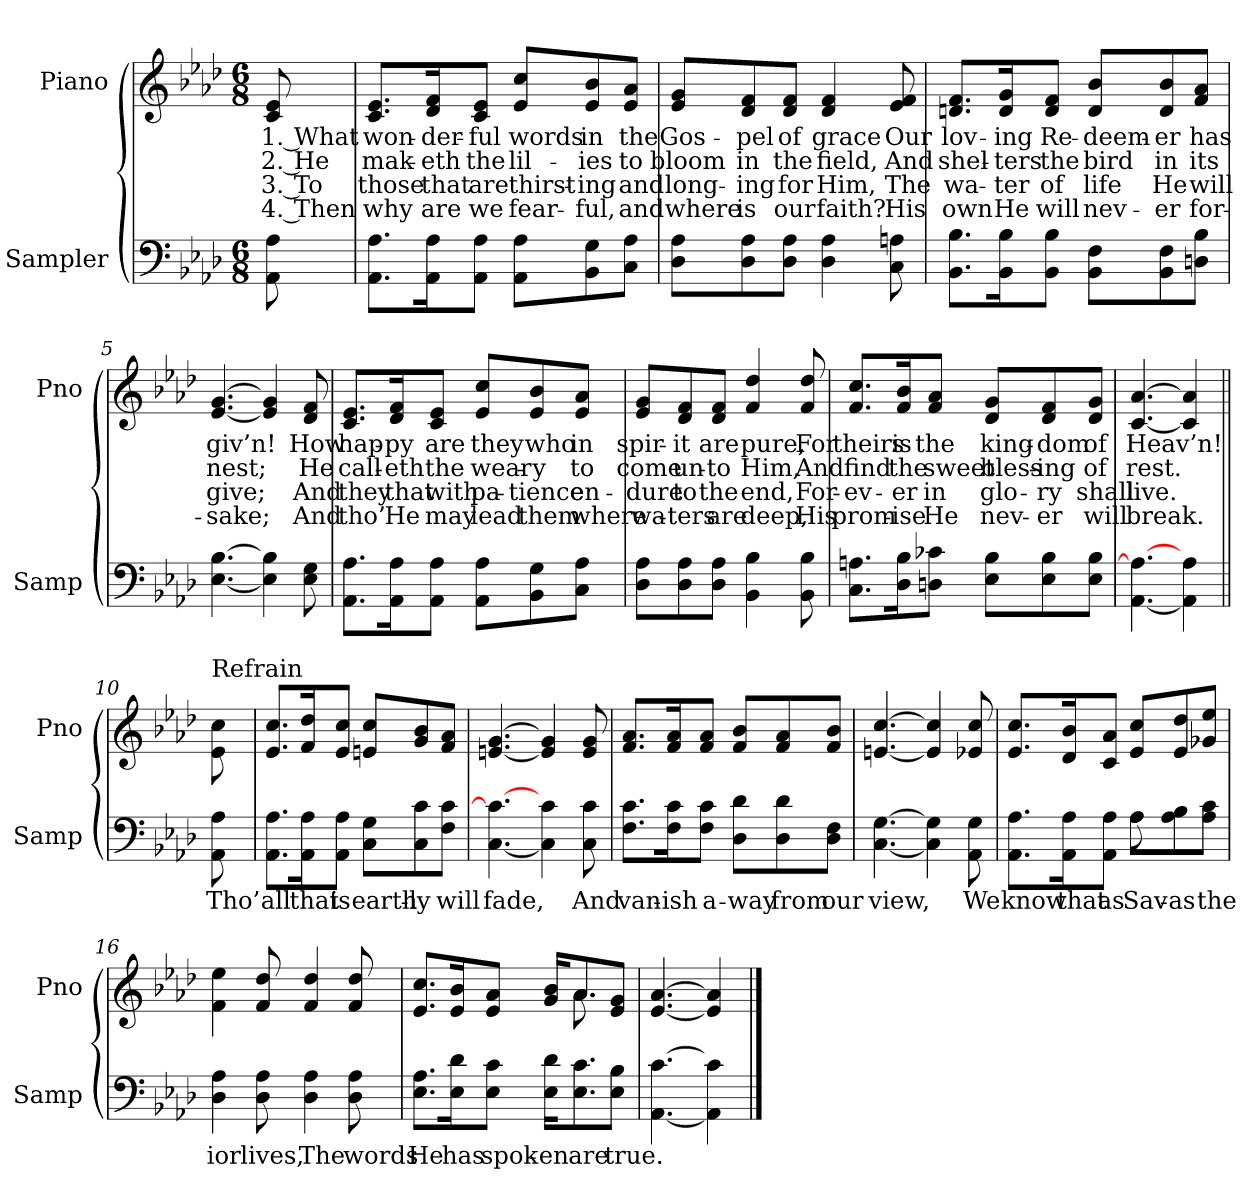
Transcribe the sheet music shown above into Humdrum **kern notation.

**kern	**text	**kern	**text	**text	**text	**text
*part2	*part2	*part1	*part1	*part1	*part1	*part1
*staff2	*staff2	*staff1	*staff1	*staff1	*staff1	*staff1
*I"Sampler	*	*I"Piano	*	*	*	*
*I'Samp	*	*I'Pno	*	*	*	*
*clefF4	*	*clefG2	*	*	*	*
*k[b-e-a-d-]	*	*k[b-e-a-d-]	*	*	*	*
*A-:	*	*A-:	*	*	*	*
*M6/8	*	*M6/8	*	*	*	*
=1	=1	=1	=1	=1	=1	=1
8AA- 8A-	.	8c 8e-	1. What	2. He	3. To	4. Then
=2	=2	=2	=2	=2	=2	=2
8.AA-\ 8.A-\L	.	8.c/ 8.e-/L	won-	mak-	those	why
16AA-\ 16A-\K	.	16d-/ 16f/K	-der-	-eth	that	are
8AA-\ 8A-\J	.	8c/ 8e-/J	-ful	the	are	we
8AA-\ 8A-\L	.	8e-/ 8cc/L	words	lil-	thirst-	fear-
8BB-\ 8G\	.	8e-/ 8b-/	in	-ies	-ing	-ful,
8C\ 8A-\J	.	8e-/ 8a-/J	the	to	and	and
=3	=3	=3	=3	=3	=3	=3
8D-\ 8A-\L	.	8e-/ 8g/L	Gos-	bloom	long-	where
8D-\ 8A-\	.	8d-/ 8f/	-pel	in	-ing	is
8D-\ 8A-\J	.	8d-/ 8f/J	of	the	for	our
4D- 4A-	.	4d- 4f	grace	field,	Him,	faith?
8C 8An	.	8e- 8f	Our	And	The	His
=4	=4	=4	=4	=4	=4	=4
8.BB-\ 8.B-\L	.	8.dn/ 8.f/L	lov-	shel-	wa-	own
16BB-\ 16B-\K	.	16d/ 16g/K	-ing	-ters	-ter	He
8BB-\ 8B-\J	.	8d/ 8f/J	Re-	the	of	will
8BB-\ 8F\L	.	8d/ 8b-/L	-deem-	bird	life	nev-
8BB-\ 8F\	.	8d/ 8b-/	-er	in	He	-er
8Dn\ 8B-\J	.	8f/ 8a-/J	has	its	will	for-
=5	=5	=5	=5	=5	=5	=5
[4.E- [4.B-	.	[4.e- [4.g	giv’n!	nest;	give;	-sake;
4E-] 4B-]	.	4e-] 4g]	.	.	.	.
8E- 8G	.	8d- 8f	How	He	And	And
=6	=6	=6	=6	=6	=6	=6
8.AA-\ 8.A-\L	.	8.c/ 8.e-/L	hap-	call-	they	tho’
16AA-\ 16A-\K	.	16d-/ 16f/K	-py	-eth	that	He
8AA-\ 8A-\J	.	8c/ 8e-/J	are	the	with	may
8AA-\ 8A-\L	.	8e-/ 8cc/L	they	wear-	pa-	lead
8BB-\ 8G\	.	8e-/ 8b-/	who	-y	-tience	them
8C\ 8A-\J	.	8e-/ 8a-/J	in	to	en-	where
=7	=7	=7	=7	=7	=7	=7
8D-\ 8A-\L	.	8e-/ 8g/L	spir-	come	-dure	wa-
8D-\ 8A-\	.	8d-/ 8f/	-it	un-	to	-ters
8D-\ 8A-\J	.	8d-/ 8f/J	are	-to	the	are
4BB- 4B-	.	4f 4dd-	pure,	Him,	end,	deep,
8BB- 8B-	.	8f 8dd-	For	And	For-	His
=8	=8	=8	=8	=8	=8	=8
8.C\ 8.An\L	.	8.f/ 8.cc/L	theirs	find	-ev-	prom-
16D-\ 16B-\K	.	16f/ 16b-/K	is	the	-er	-ise
8Dn\ 8c-X\J	.	8f/ 8a-/J	the	sweet	in	He
8E-\ 8B-\L	.	8d-/ 8g/L	king-	bless-	glo-	nev-
8E-\ 8B-\	.	8d-/ 8f/	-dom	-ing	-ry	-er
8E-\ 8B-\J	.	8d-/ 8g/J	of	of	shall	will
=9	=9	=9	=9	=9	=9	=9
[4.AA- 4.A-_	.	[4.c [4.a-	Heav’n!	rest.	live.	break.
4AA-] 4A-	.	4c] 4a-]	.	.	.	.
=10||	=10||	=10||	=10||	=10||	=10||	=10||
!	!	!LO:TX:t=Refrain	!	!	!	!
8AA- 8A-	Tho’	8e-\ 8cc\	.	.	.	.
=11	=11	=11	=11	=11	=11	=11
8.AA-\ 8.A-\L	all	8.e-/ 8.cc/L	.	.	.	.
16AA-\ 16A-\K	that	16f/ 16dd-/K	.	.	.	.
8AA-\ 8A-\J	is	8e-/ 8cc/J	.	.	.	.
8C\ 8G\L	earth-	8en/ 8cc/L	.	.	.	.
8C\ 8c\	-ly	8g/ 8b-/	.	.	.	.
8F\ 8c\J	will	8f/ 8a-/J	.	.	.	.
=12	=12	=12	=12	=12	=12	=12
[4.C 4.c_	fade,	[4.en [4.g	.	.	.	.
4C] 4c	.	4e] 4g]	.	.	.	.
8C 8c	And	8e 8g	.	.	.	.
=13	=13	=13	=13	=13	=13	=13
8.F\ 8.c\L	van-	8.f/ 8.a-/L	.	.	.	.
16F\ 16c\K	-ish	16f/ 16a-/K	.	.	.	.
8F\ 8c\J	a-	8f/ 8a-/J	.	.	.	.
8D-\ 8d-\L	-way	8f/ 8b-/L	.	.	.	.
8D-\ 8d-\	from	8f/ 8a-/	.	.	.	.
8D-\ 8F\J	our	8f/ 8b-/J	.	.	.	.
=14	=14	=14	=14	=14	=14	=14
[4.C [4.G	view,	[4.en [4.cc	.	.	.	.
4C] 4G]	.	4e] 4cc]	.	.	.	.
8AA- 8G	We	8e-X 8cc	.	.	.	.
=15	=15	=15	=15	=15	=15	=15
*^	*	*	*	*	*	*
8.AA-\ 8.A-\L	4.ryy	know	8.e-/ 8.cc/L	.	.	.	.
16AA-\ 16A-\K	.	that	16d-/ 16b-/K	.	.	.	.
8AA-\ 8A-\J	.	as	8c/ 8a-/J	.	.	.	.
8A-\L	8A-	Sav-	8e-/ 8cc/L	.	.	.	.
8A-\ 8B-\	4ryy	as	8e-/ 8dd-/	.	.	.	.
8A-\ 8c\J	.	the	8g-X/ 8ee-/J	.	.	.	.
*v	*v	*	*	*	*	*	*
=16	=16	=16	=16	=16	=16	=16
4D- 4A-	-ior	4f 4ee-	.	.	.	.
8D- 8A-	lives,	8f 8dd-	.	.	.	.
4D- 4A-	The	4f 4dd-	.	.	.	.
8D- 8A-	words	8f 8dd-	.	.	.	.
=17	=17	=17	=17	=17	=17	=17
*	*	*^	*	*	*	*
8.E-\ 8.A-\L	He	8.e-/ 8.cc/L	4..ryy	.	.	.	.
16E-\ 16d-\K	has	16e-/ 16b-/K	.	.	.	.	.
8E-\ 8c\J	spok-	8e-/ 8a-/J	.	.	.	.	.
16E-\ 16d-\KL	-en	16g/ 16b-/KL	.	.	.	.	.
8.E-\ 8.c\	are	8.a-/	8.a-	.	.	.	.
8E-\ 8B-\J	true.	8e-/ 8g/J	8ryy	.	.	.	.
*	*	*v	*v	*	*	*	*
=18	=18	=18	=18	=18	=18	=18
[4.AA- [4.c	.	[4.e- [4.a-	.	.	.	.
4AA-] 4c]	.	4e-] 4a-]	.	.	.	.
==	==	==	==	==	==	==
*-	*-	*-	*-	*-	*-	*-
